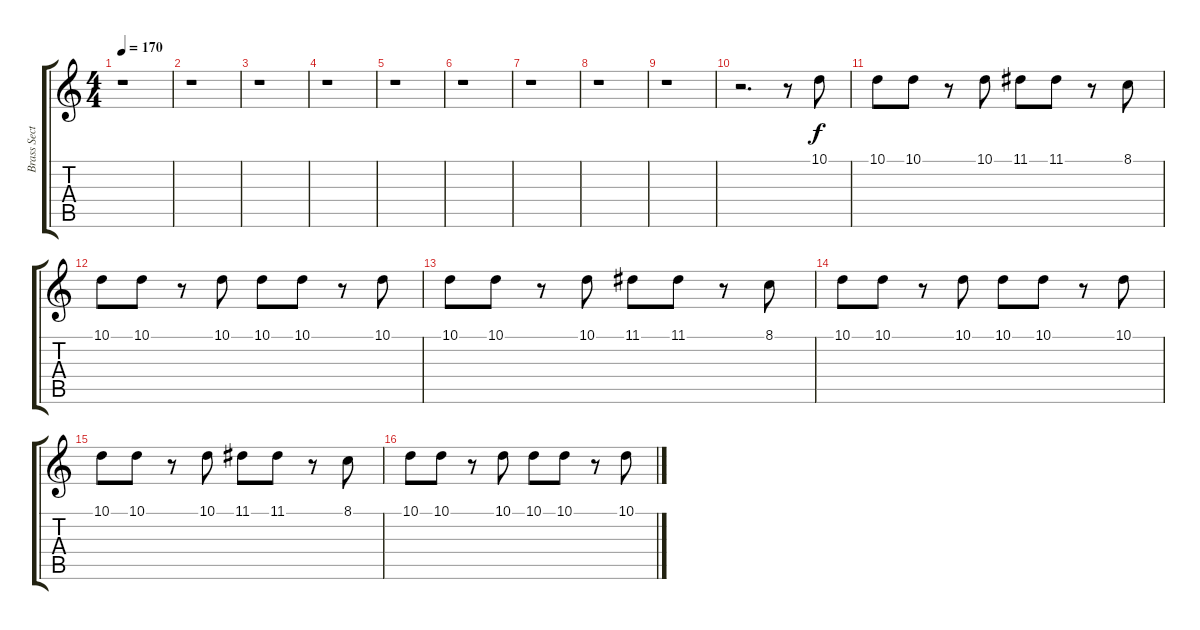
\track ("Brass Section" "Brass Sect") {instrument brasssection}
\staff {score tabs}
\tuning (E4 B3 G3 D3 A2 E2) {hide}
\ts (4 4)
\tempo 170
\clef g2
\ks c
r.1{dy f} |
r.1 |
r.1 |
r.1 |
r.1 |
r.1 |
r.1 |
r.1 |
r.1 |
r.2{d} r.8 10.1.8 |
10.1.8 10.1.8 r.8 10.1.8 11.1.8 11.1.8 r.8 8.1.8 |
10.1.8 10.1.8 r.8 10.1.8 10.1.8 10.1.8 r.8 10.1.8 |
10.1.8 10.1.8 r.8 10.1.8 11.1.8 11.1.8 r.8 8.1.8 |
10.1.8 10.1.8 r.8 10.1.8 10.1.8 10.1.8 r.8 10.1.8 |
10.1.8 10.1.8 r.8 10.1.8 11.1.8 11.1.8 r.8 8.1.8 |
10.1.8 10.1.8 r.8 10.1.8 10.1.8 10.1.8 r.8 10.1.8
